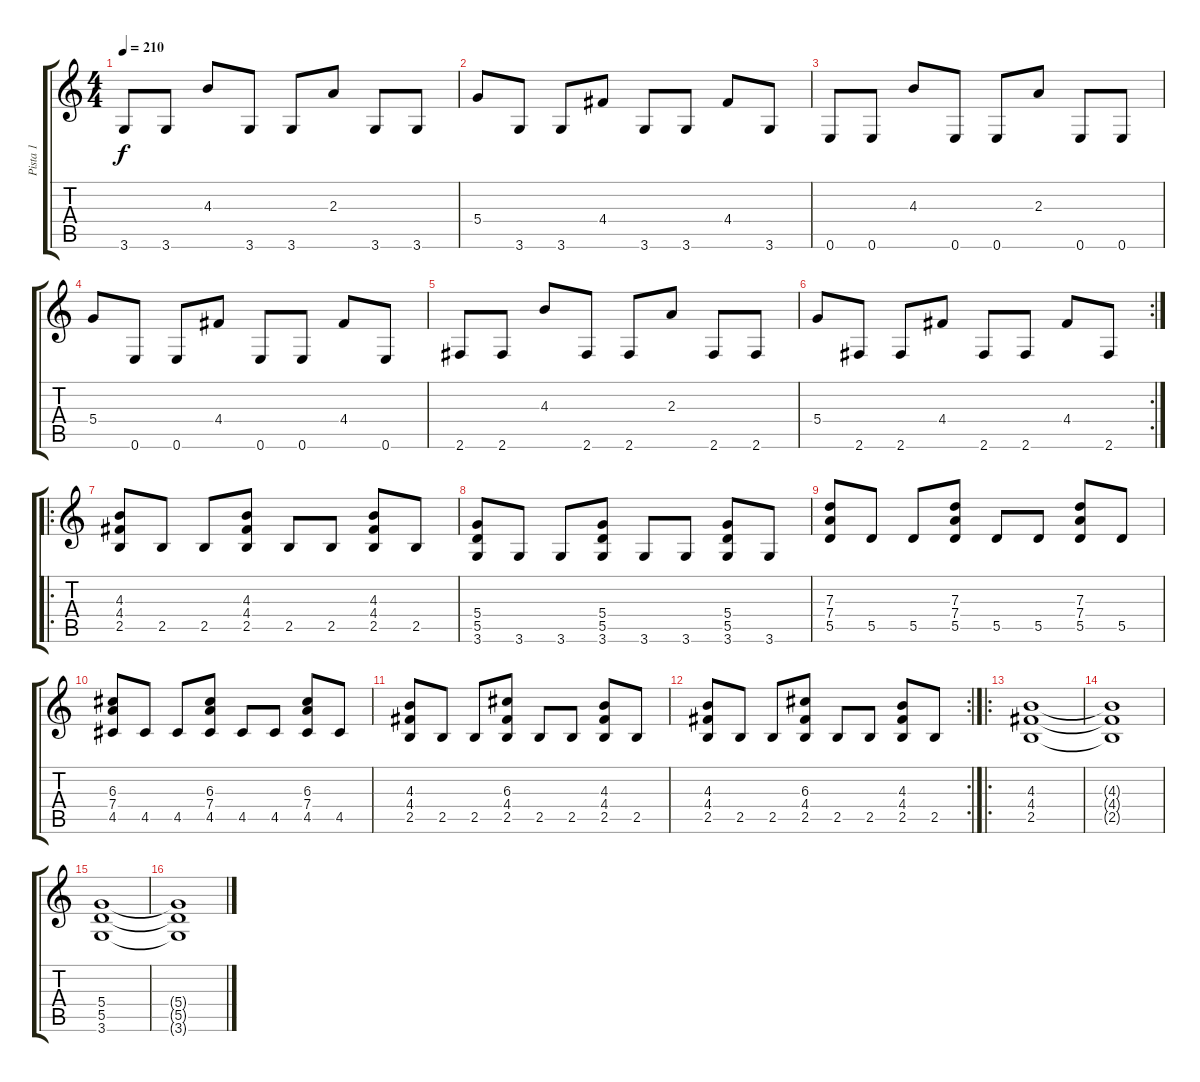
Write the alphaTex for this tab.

\track ("Pista 1" "Pista 1") {instrument distortionguitar}
\staff {score tabs}
\tuning (E4 B3 G3 D3 A2 E2) {hide}
\ts (4 4)
\tempo 210
\clef g2
\ks c
3.6.8{dy f} 3.6.8 4.3.8 3.6.8 3.6.8 2.3.8 3.6.8 3.6.8 |
5.4.8 3.6.8 3.6.8 4.4.8 3.6.8 3.6.8 4.4.8 3.6.8 |
0.6.8 0.6.8 4.3.8 0.6.8 0.6.8 2.3.8 0.6.8 0.6.8 |
5.4.8 0.6.8 0.6.8 4.4.8 0.6.8 0.6.8 4.4.8 0.6.8 |
2.6.8 2.6.8 4.3.8 2.6.8 2.6.8 2.3.8 2.6.8 2.6.8 |
\rc 2
5.4.8 2.6.8 2.6.8 4.4.8 2.6.8 2.6.8 4.4.8 2.6.8 |
\ro
(4.3 4.4 2.5).8 2.5.8 2.5.8 (4.3 4.4 2.5).8 2.5.8 2.5.8 (4.3 4.4 2.5).8 2.5.8 |
(5.4 5.5 3.6).8 3.6.8 3.6.8 (5.4 5.5 3.6).8 3.6.8 3.6.8 (5.4 5.5 3.6).8 3.6.8 |
(7.3 7.4 5.5).8 5.5.8 5.5.8 (7.3 7.4 5.5).8 5.5.8 5.5.8 (7.3 7.4 5.5).8 5.5.8 |
(6.3 7.4 4.5).8 4.5.8 4.5.8 (6.3 7.4 4.5).8 4.5.8 4.5.8 (6.3 7.4 4.5).8 4.5.8 |
(4.3 4.4 2.5).8 2.5.8 2.5.8 (6.3 4.4 2.5).8 2.5.8 2.5.8 (4.3 4.4 2.5).8 2.5.8 |
\rc 2
(4.3 4.4 2.5).8 2.5.8 2.5.8 (6.3 4.4 2.5).8 2.5.8 2.5.8 (4.3 4.4 2.5).8 2.5.8 |
\ro
(4.3 4.4 2.5).1 |
(4.3{t} 4.4{t} 2.5{t}).1 |
(5.4 5.5 3.6).1 |
(5.4{t} 5.5{t} 3.6{t}).1
